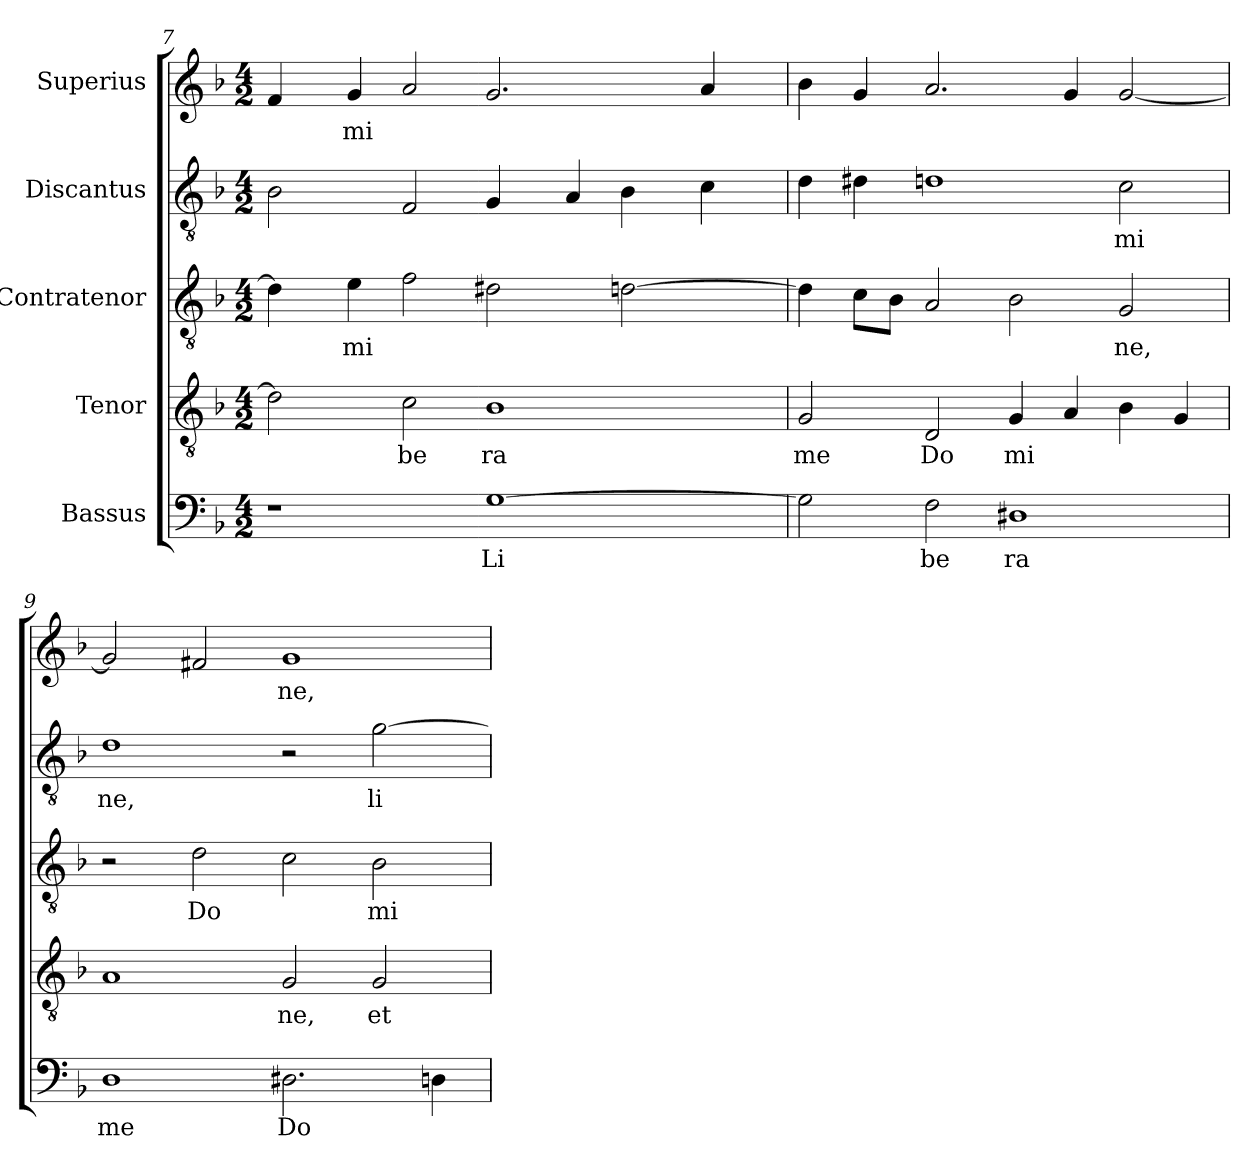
**kern	**text	**kern	**text	**kern	**text	**kern	**text	**kern	**text
*part5	*part5	*part4	*part4	*part3	*part3	*part2	*part2	*part1	*part1
*staff5	*staff5	*staff4	*staff4	*staff3	*staff3	*staff2	*staff2	*staff1	*staff1
*I"Bassus	*	*I"Tenor	*	*I"Contratenor	*	*I"Discantus	*	*I"Superius	*
!!LO:LB:g=z
*clefF4	*	*clefGv2	*	*clefGv2	*	*clefGv2	*	*clefG2	*
*ITrd-3c-5	*	*ITrd-3c-5	*	*ITrd-3c-5	*	*ITrd-3c-5	*	*	*
*k[b-e-]	*	*k[b-e-]	*	*k[b-e-]	*	*k[b-e-]	*	*k[b-]	*
*B-:	*	*B-:	*	*B-:	*	*B-:	*	*F:	*
*M4/2	*	*M4/2	*	*M4/2	*	*M4/2	*	*M4/2	*
=7	=7	=7	=7	=7	=7	=7	=7	=7	=7
*	*	*^	*	*	*	*^	*	*	*
1r	.	2g\]	16..ryy	.	4g\]	.	2e-\	64ryy	.	4f/	.
.	.	.	.	.	.	.	.	1ryy	.	.	.
.	.	.	1ryy	.	.	.	.	.	.	.	.
!	!	!	!	!	!	!LO:LY:b	!	!	!	!	!LO:LY:b
.	.	.	.	.	4a\	-mi	.	.	.	4g/	-mi
!	!	!	!	!LO:LY:b:cj	!	!	!	!	!	!	!
.	.	2f\	.	be	2b-\	.	2B-/	.	.	2a/	.
!	!LO:LY:b:cj	!	!	!LO:LY:b:cj	!	!	!	!	!	!	!
[>1c	Li	1e-	.	ra	2g#X\	.	4c/	.	.	2.g/	.
.	.	.	.	.	.	.	.	2ryy	.	.	.
.	.	.	2ryy	.	.	.	.	.	.	.	.
.	.	.	.	.	.	.	4d/	.	.	.	.
.	.	.	.	.	[>2g\	.	4e-\	.	.	.	.
.	.	.	.	.	.	.	.	4ryy	.	.	.
.	.	.	4ryy	.	.	.	.	.	.	.	.
.	.	.	.	.	.	.	4f\	.	.	4a/	.
.	.	.	.	.	.	.	.	8...ryy	.	.	.
.	.	.	8ryy	.	.	.	.	.	.	.	.
.	.	.	64ryy	.	.	.	.	.	.	.	.
=8	=8	=8	=8	=8	=8	=8	=8	=8	=8	=8	=8
!	!	!	!	!LO:LY:b:cj	!	!	!	!	!	!	!
*	*	*v	*v	*	*	*	*v	*v	*	*	*
2c\]	.	2c/	me	4g\]	.	4g\	.	4b-\	.
.	.	.	.	8f\L	.	4g#X\	.	4g/	.
.	.	.	.	8e-\J	.	.	.	.	.
!	!LO:LY:b:cj	!	!LO:LY:b:cj	!	!	!	!	!	!
2B-\	be	2G/	Do	2d/	.	1g	.	2.a/	.
!	!LO:LY:b:cj	!	!LO:LY:b	!	!	!	!	!	!
1G#X	ra	4c/	mi	2e-\	.	.	.	.	.
.	.	4d/	.	.	.	.	.	4g/	.
!	!	!	!	!	!LO:LY:b:cj	!	!LO:LY:b:cj	!	!
.	.	4e-\	.	2c/	ne,	2f\	-mi	[<2g/	.
.	.	4c/	.	.	.	.	.	.	.
=9	=9	=9	=9	=9	=9	=9	=9	=9	=9
!	!LO:LY:b:cj	!	!	!	!	!	!LO:LY:b:cj	!	!
1G	me	1d	.	2r	.	1g	ne,	2g/]	.
!	!	!	!	!	!LO:LY:b	!	!	!	!
.	.	.	.	2g\	Do	.	.	2f#X/	.
!	!LO:LY:b	!	!LO:LY:b:cj	!	!	!	!	!	!LO:LY:b:cj
2.G#X\	Do	2c/	ne,	2f\	.	2r	.	1g	ne,
!	!	!	!LO:LY:b:cj	!	!LO:LY:b:cj	!	!LO:LY:b:cj	!	!
.	.	2c/	et	2e-\	mi	[>2cc\	li	.	.
4G\	.	.	.	.	.	.	.	.	.
=	=	=	=	=	=	=	=	=	=
*-	*-	*-	*-	*-	*-	*-	*-	*-	*-
